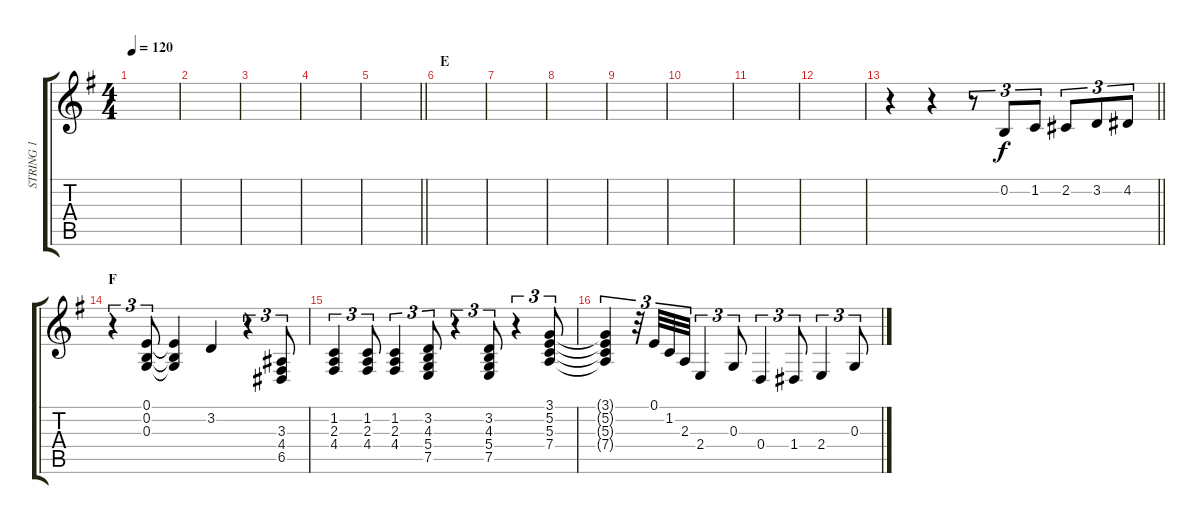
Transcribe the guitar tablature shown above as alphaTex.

\track ("STRING 1 " "STRING 1 ") {instrument stringensemble1}
\staff {score tabs}
\tuning (E4 B3 G3 D3 A2 E2) {hide}
\ts (4 4)
\tempo 120
\clef g2
\ks eminor
|
|
|
|
\barLineRight lightlight
|
\section ("" "E")
|
|
|
|
|
|
|
\barLineRight lightlight
r.4{instrument acousticgrandpiano} r.4 r.8{tu (3 2)} 0.2.8{tu (3 2)} 1.2.8{tu (3 2)} 2.2.8{tu (3 2)} 3.2.8{tu (3 2)} 4.2.8{tu (3 2)} |
\section ("" "F")
r.4{tu (3 2)} (0.1 0.2 0.3).8{tu (3 2)} (0.1{t} 0.2{t} 0.3{t}).4 3.2.4 r.4{tu (3 2)} (3.3 4.4 6.5).8{tu (3 2)} |
(1.2 2.3 4.4).4{tu (3 2)} (1.2 2.3 4.4).8{tu (3 2)} (1.2 2.3 4.4).4{tu (3 2)} (3.2 4.3 5.4 7.5).8{tu (3 2)} r.4{tu (3 2)} (3.2 4.3 5.4 7.5).8{tu (3 2)} r.4{tu (3 2)} (3.1 5.2 5.3 7.4).8{tu (3 2)} |
(3.1{t} 5.2{t} 5.3{t} 7.4{t}).4{tu (3 2)} r.32{tu (3 2)} 0.1.32{tu (3 2)} 1.2.32{tu (3 2)} 2.3.32{tu (3 2)} 2.4.4{tu (3 2)} 0.3.8{tu (3 2)} 0.4.4{tu (3 2)} 1.4.8{tu (3 2)} 2.4.4{tu (3 2)} 0.3.8{tu (3 2)}
